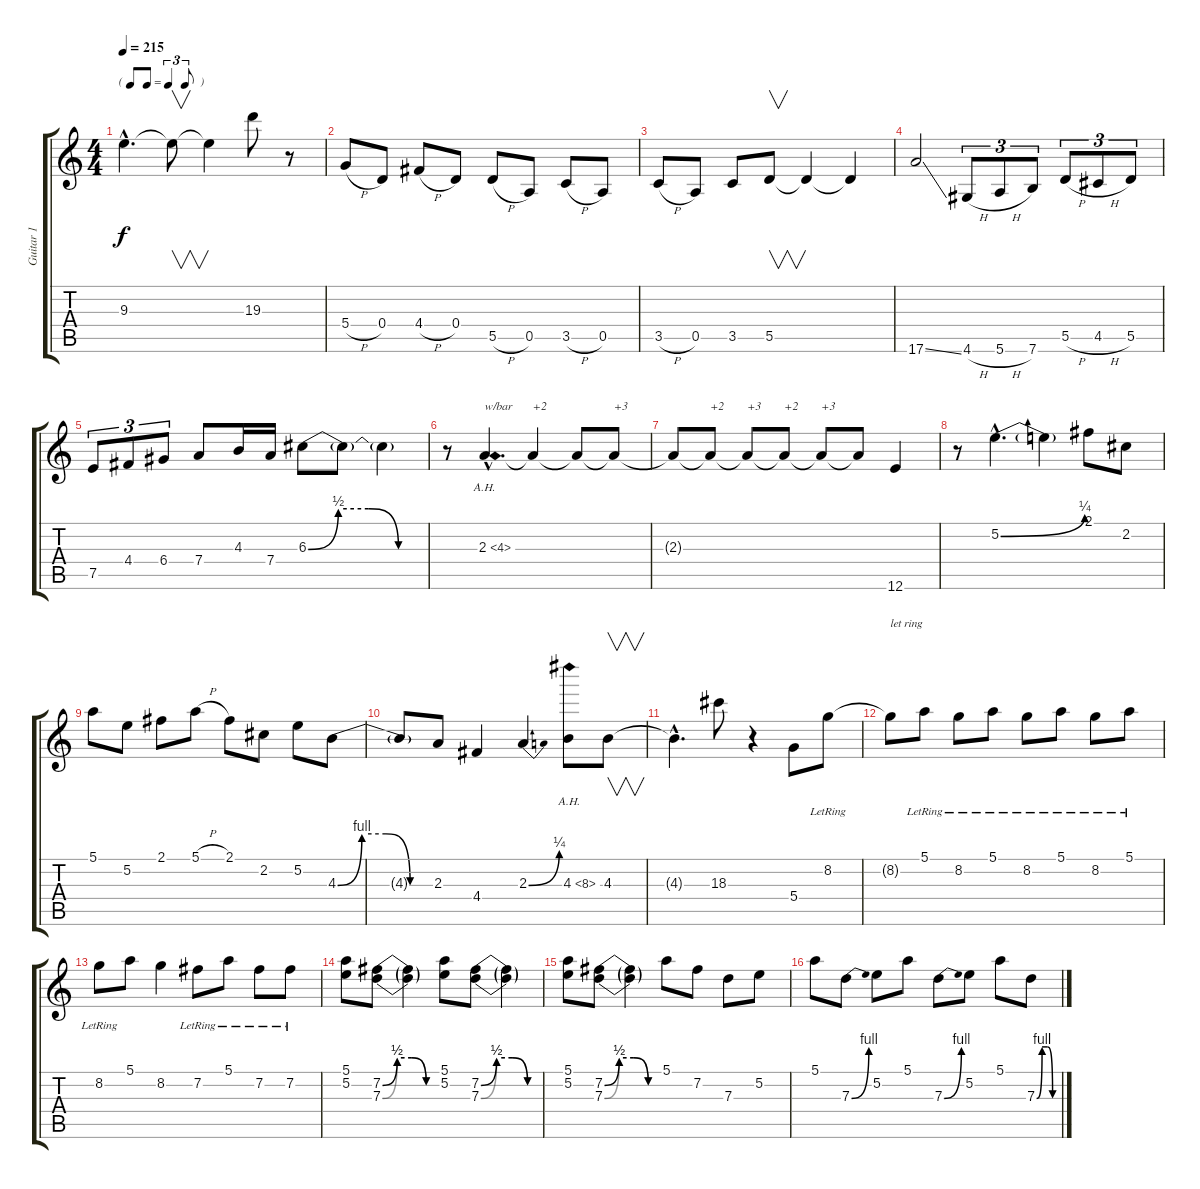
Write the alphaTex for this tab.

\track ("Guitar 1" "Guitar 1") {instrument distortionguitar}
\staff {score tabs}
\tuning (E4 B3 G3 D3 A2 E2) {hide}
\ts (4 4)
\tf triplet8th
\tempo 215
\clef g2
\ks c
9.3{hac t}.4{d dy f} 9.3{t}.8{v} 9.3{t}.4 19.3.8 r.8 |
5.4{h}.8 0.4.8 4.4{h}.8 0.4.8 5.5{h}.8 0.5.8 3.5{h}.8 0.5.8 |
3.5{h}.8 0.5.8 3.5.8 5.5.8{v} 5.5{t}.4 5.5{t}.4 |
17.6{ss}.2 4.6{h}.8{tu (3 2)} 5.6{h}.8{tu (3 2)} 7.6.8{tu (3 2)} 5.5{h}.8{tu (3 2)} 4.5{h}.8{tu (3 2)} 5.5.8{tu (3 2)} |
7.5.8{tu (3 2)} 4.4.8{tu (3 2)} 6.4.8{tu (3 2)} 7.4.8 4.3.16 7.4.16 6.3{be (custom 0 0 15 2 30 2 45 0 60 0)}.8 6.3{t}.8 6.3{t}.4 |
r.8 2.3{ah 2 hac}.4{d txt "w/bar"} 2.3{t}.4{txt "+2"} 2.3{t}.8 2.3{t}.8{txt "+3"} |
2.3{t}.8 2.3{t}.8{txt "+2"} 2.3{t}.8{txt "+3"} 2.3{t}.8{txt "+2"} 2.3{t}.8{txt "+3"} 2.3{t}.8 12.6.4 |
r.8 5.2{be (bend 0 0 60 1) hac}.4{d} 5.2{t}.4 2.1.8 2.2.8 |
5.1.8 5.2.8 2.1.8 5.1{h}.8 2.1.8 2.2.8 5.2.8 4.3{be (custom 0 0 15 4 30 4 45 0 60 0)}.8 |
4.3{t}.8 2.3.8 4.4.4 2.3{be (bend 0 0 60 1)}.4 4.3{ah 4}.8 4.3.8{v} |
4.3{hac t}.4{d} 18.3.8 r.4 5.4.8 8.2{lr}.8 |
8.2{t}.8{txt "let ring"} 5.1{lr}.8 8.2{lr}.8 5.1{lr}.8 8.2{lr}.8 5.1{lr}.8 8.2{lr}.8 5.1{lr}.8 |
8.2{lr}.8 5.1.8 8.2.4 7.2{lr}.8 5.1{lr}.8 7.2{lr}.8 7.2{lr}.8 |
(5.1 5.2).8 (7.2{be (custom 0 0 15 2 30 2 45 0 60 0)} 7.3{be (custom 0 0 15 2 30 2 45 0 60 0)}).8 (7.2{t} 7.3{t}).4 (5.1 5.2).8 (7.2{be (custom 0 0 15 2 30 2 45 0 60 0)} 7.3{be (custom 0 0 15 2 30 2 45 0 60 0)}).8 (7.2{t} 7.3{t}).4 |
(5.1 5.2).8 (7.2{be (custom 0 0 15 2 30 2 45 0 60 0)} 7.3{be (custom 0 0 15 2 30 2 45 0 60 0)}).8 (7.2{t} 7.3{t}).4 5.1.8 7.2.8 7.3.8 5.2.8 |
5.1.8 7.3{be (bend 0 0 60 4)}.8 5.2.8 5.1.8 7.3{be (bend 0 0 60 4)}.8 5.2.8 5.1.8 7.3{be (custom 0 0 15 4 30 4 45 0 60 0)}.8
